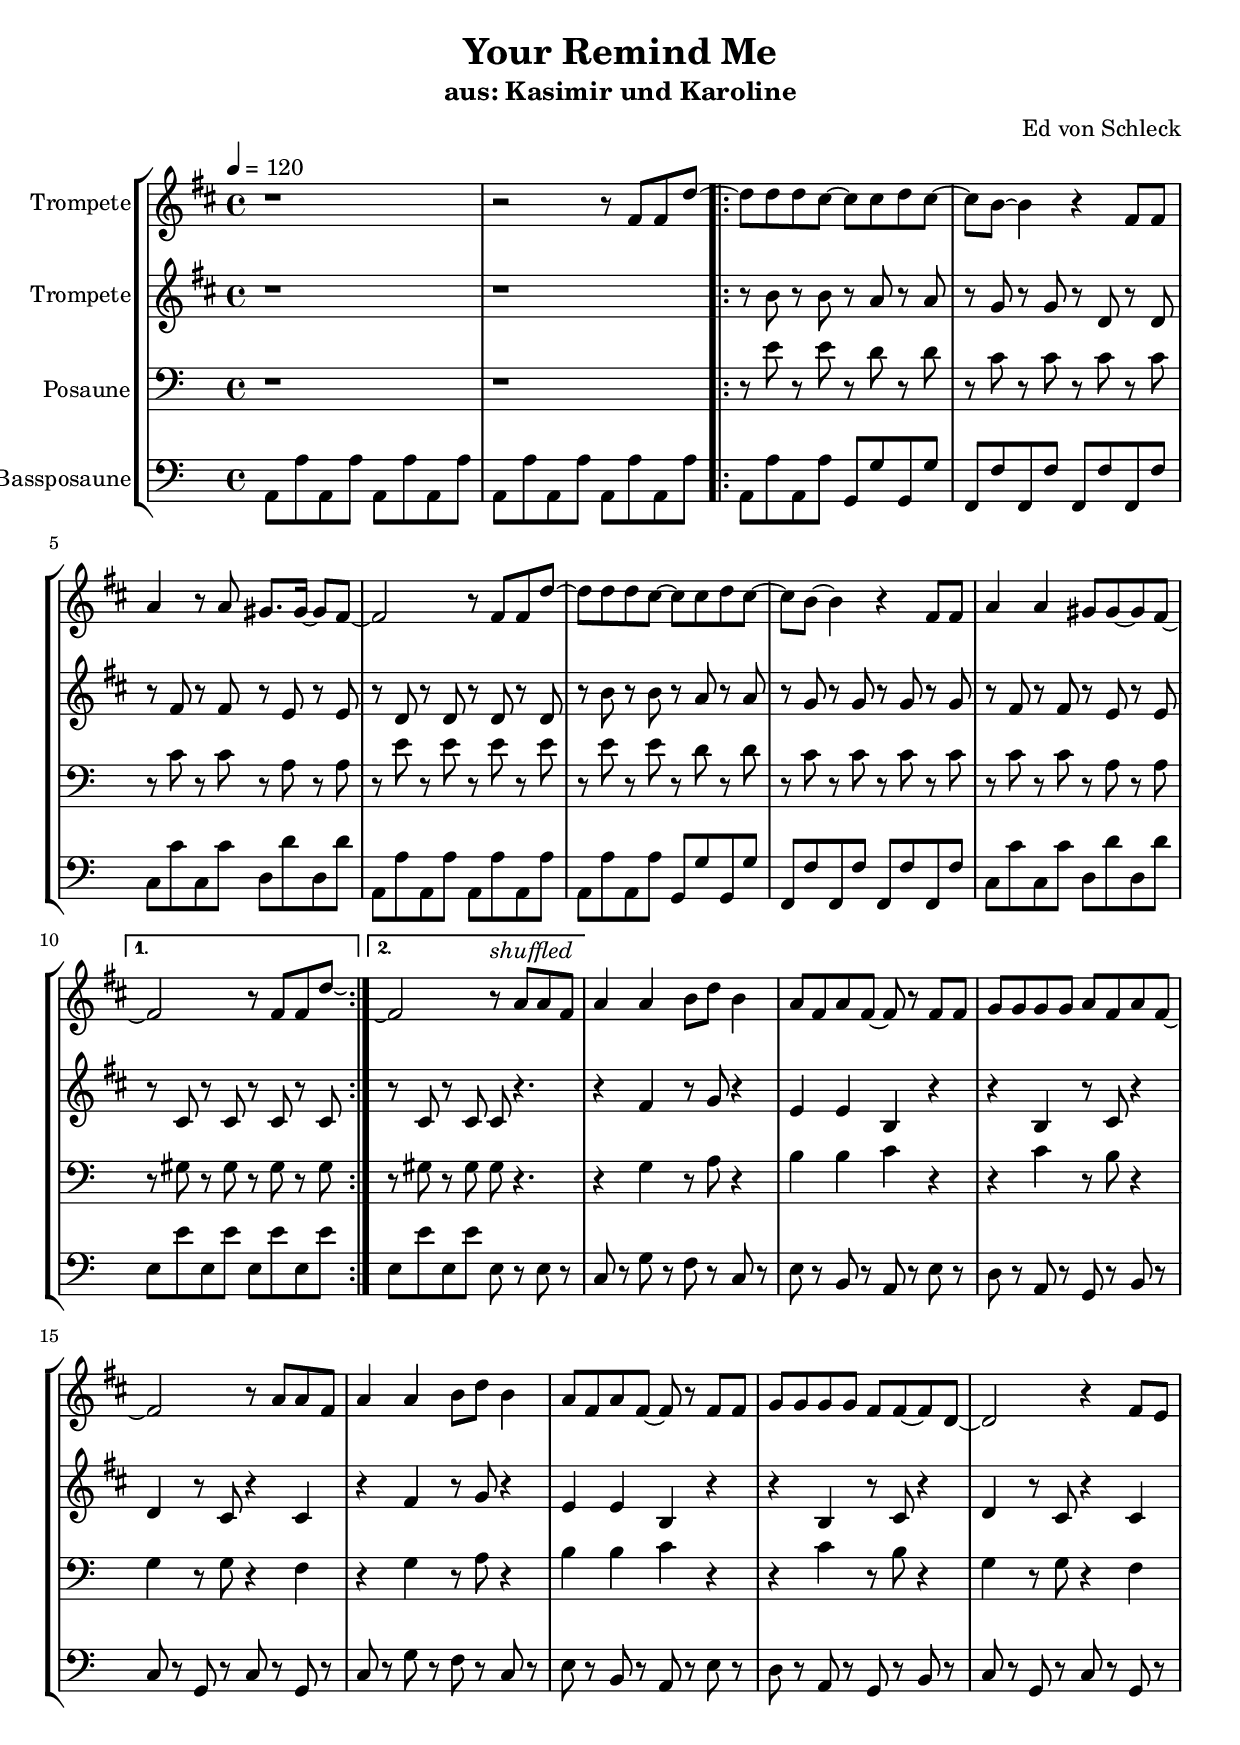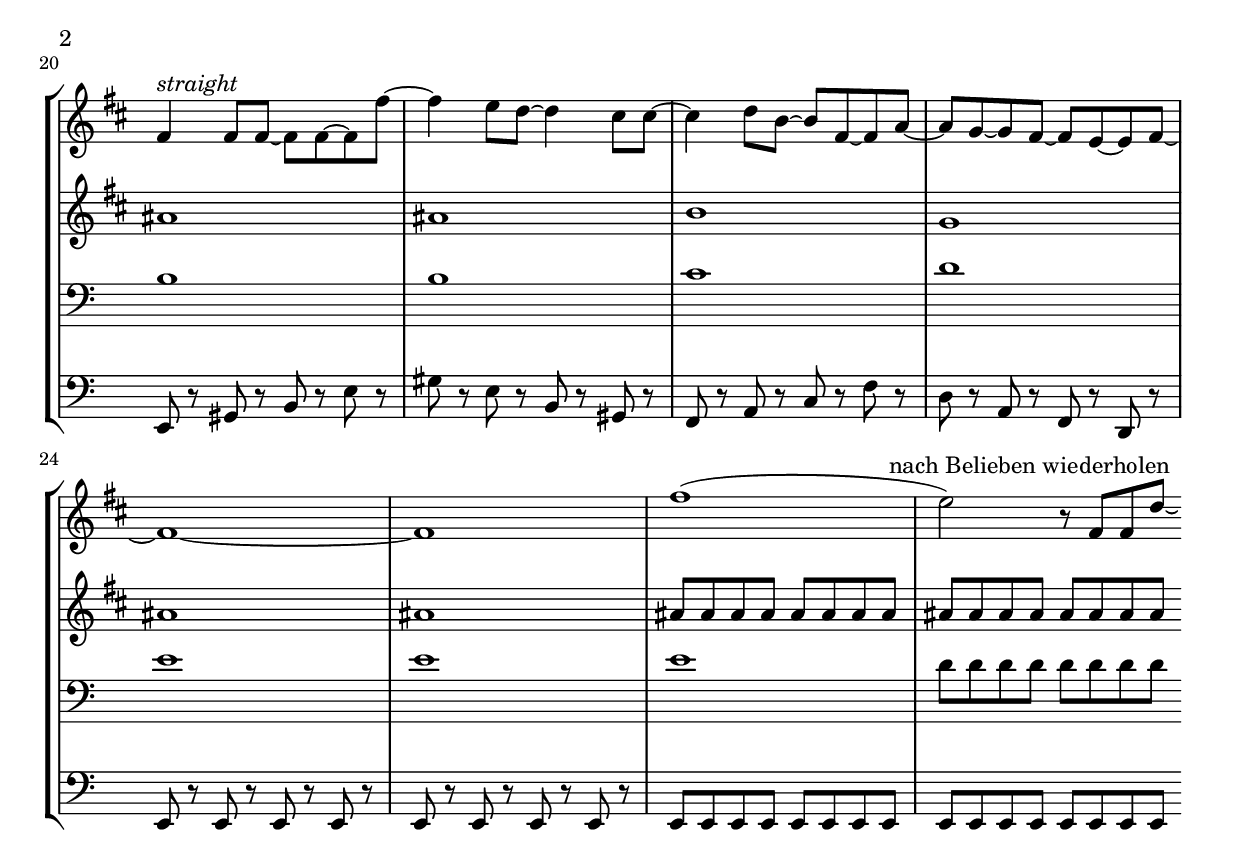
\version "2.13.39"
\header {
  title = "Your Remind Me"
  subtitle = "aus: Kasimir und Karoline"
%  composer = "Jack White (White Stripes)"
  arranger = "Ed von Schleck"
%  meter = "moderato"
%  piece = "Swing"
}
#(ly:set-option 'point-and-click #f)
%#(set-global-staff-size 21)
#(set-default-paper-size "a4")



global = {
  \time 4/4
  \tempo 4 = 120
}

Key = { \key a \minor }

% ------ Trumpet ------
trptI = \relative c'' {
  \Key

  r1
  r2 r8 e, e c'~

  \repeat volta 2 {
  c c c b~ b b c b~
  b a~ a4 r4 e8 e
  g4 r8 g fis8. fis16~ fis8 e~
  e2 r8  e e c'~

  c c c b~ b b c b~
  b a~ a4 r4 e8 e
  g4 g4 fis8 fis~ fis8 e~
  }
  \alternative {
    { e2 r8 e e c'\laissezVibrer  }
    { e,2\repeatTie r8^\markup{\italic shuffled} g g e } 
  }

  g4 g a8 c a4
  g8 e g e~ e r e e
  f f f f g e g e~
  e2 r8 g g e

  g4 g a8 c a4
  g8 e g e~ e r e e
  f f f f e e~ e c~
  c2 r4 e8 d


  e4^\markup{\italic straight}  e8 e~ e e~ e e'~
  e4 d8 c~ c4 b8 b~
  b4 c8 a~ a e~ e g~
  g f~ f e~ e d~ d e~

  e1~
  e1
  e'1(
  d2) ^\markup {\right-align nach Belieben wiederholen} r8 e, e c'  \laissezVibrer \bar ":|"
}

trumpetI = {
  \global
  \set Staff.instrumentName = #"Trompete"
  \clef treble
  <<
    \trptI
  >>
}


% ------ Trumpet 2 ------
trptII = \relative c'' {
  \Key
  r1
  r1

  r8 a r a r g r g
  r f r f r c r c
  r e r e r d r d
  r c r c r c r c

  r8 a' r a r g r g
  r f r f r f r f
  r e r e r d r d
  r b r b r b r b
  r b r b b r4.

  r4 e4 r8 f r4
  d4 d a r
  r4 a r8 b r4
  c4 r8 b r4 b

  r4 e4 r8 f r4
  d4 d a r
  r4 a r8 b r4
  c4 r8 b r4 b

  gis'1
  gis
  a
  f
  
  gis1
  gis
  gis8 gis gis gis gis gis gis gis
  gis8 gis gis gis gis gis gis gis

}

trumpetII = {
  \global
  \set Staff.instrumentName = #"Trompete"
  \clef treble
  <<
    \trptII
  >>
}


% ------ Trombone ------
tbone = \relative c {
  \Key
  r1
  r1

  r8 e' r e r d r d
  r c r c r c r c
  r c r c r a r a
  r e' r e r e r e

  r8 e r e r d r d
  r c r c r c r c
  r c r c r a r a
  r gis r gis r gis r gis
  r gis r gis gis r4.

  r4 g4 r8 a r4
  b4 b c r
  r4 c r8 b r4
  g4 r8 g r4 f

  r4 g4 r8 a r4
  b4 b c r
  r4 c r8 b r4
  g4 r8 g r4 f

  b1
  b1
  c
  d
  
  e1
  e1
  e
  d8 d d d d d d d
}

trombone = {
  \global
  \set Staff.instrumentName = #"Posaune"
  \clef bass
  <<
    \tbone
  >>
}

% ------ Bass Trombone ------
btbone = \relative c {
  \Key

  a8 a' a, a' a, a' a, a'
  a, a' a, a' a, a' a, a'

  a, a' a, a' g, g' g, g'
  f, f' f, f' f, f' f, f'
  c c' c, c' d, d' d, d'
  a, a' a, a' a, a' a, a'

  a, a' a, a' g, g' g, g'
  f, f' f, f' f, f' f, f'
  c c' c, c' d, d' d, d'
  e, e' e, e' e, e' e, e'
  e, e' e, e' e, r e r

  c8 r g' r f r c r
  e r b r a r e' r
  d r a r g r b r
  c r g r c r g r 

  c8 r g' r f r c r
  e r b r a r e' r
  d r a r g r b r
  c r g r c r g r 

  e r gis r b r e r
  gis r e r b r gis r
  f r a r c r f r
  d r a r f r d r

  e r e r e r e r
  e r e r e r e r
  e e e e e e e e
  e e e e e e e e
}

btrombone = {
  \global
  \set Staff.instrumentName = #"Bassposaune"
  \clef bass
  <<
    \btbone
  >>
}


%%%%%%%%% It All Goes Together Here %%%%%%%%%%%%%%%%%%%%%%

\score {
  <<
    \new StaffGroup = "horns" <<
      \new Staff = "trumpet" \transpose c d \trumpetI
      \new Staff = "trumpet" \transpose c d \trumpetII
      \new Staff = "trombone" \trombone
      \new Staff = "trombone" \btrombone
    >>
  >>
  
  \layout {
    \context { \Staff \RemoveEmptyStaves }
    \context {
      \Score
      \override BarNumber #'padding = #3
      \override RehearsalMark #'padding = #2
      skipBars = ##t
    }
  }

}

\score {
  <<
    \new StaffGroup = "horns" <<
      \new Staff = "trumpet" \trumpetI
      \new Staff = "trumpet" \trumpetII
      \new Staff = "trombone" \trombone
      \new Staff = "trombone" \btrombone
    >>
  >>
  
  \midi {  }

}